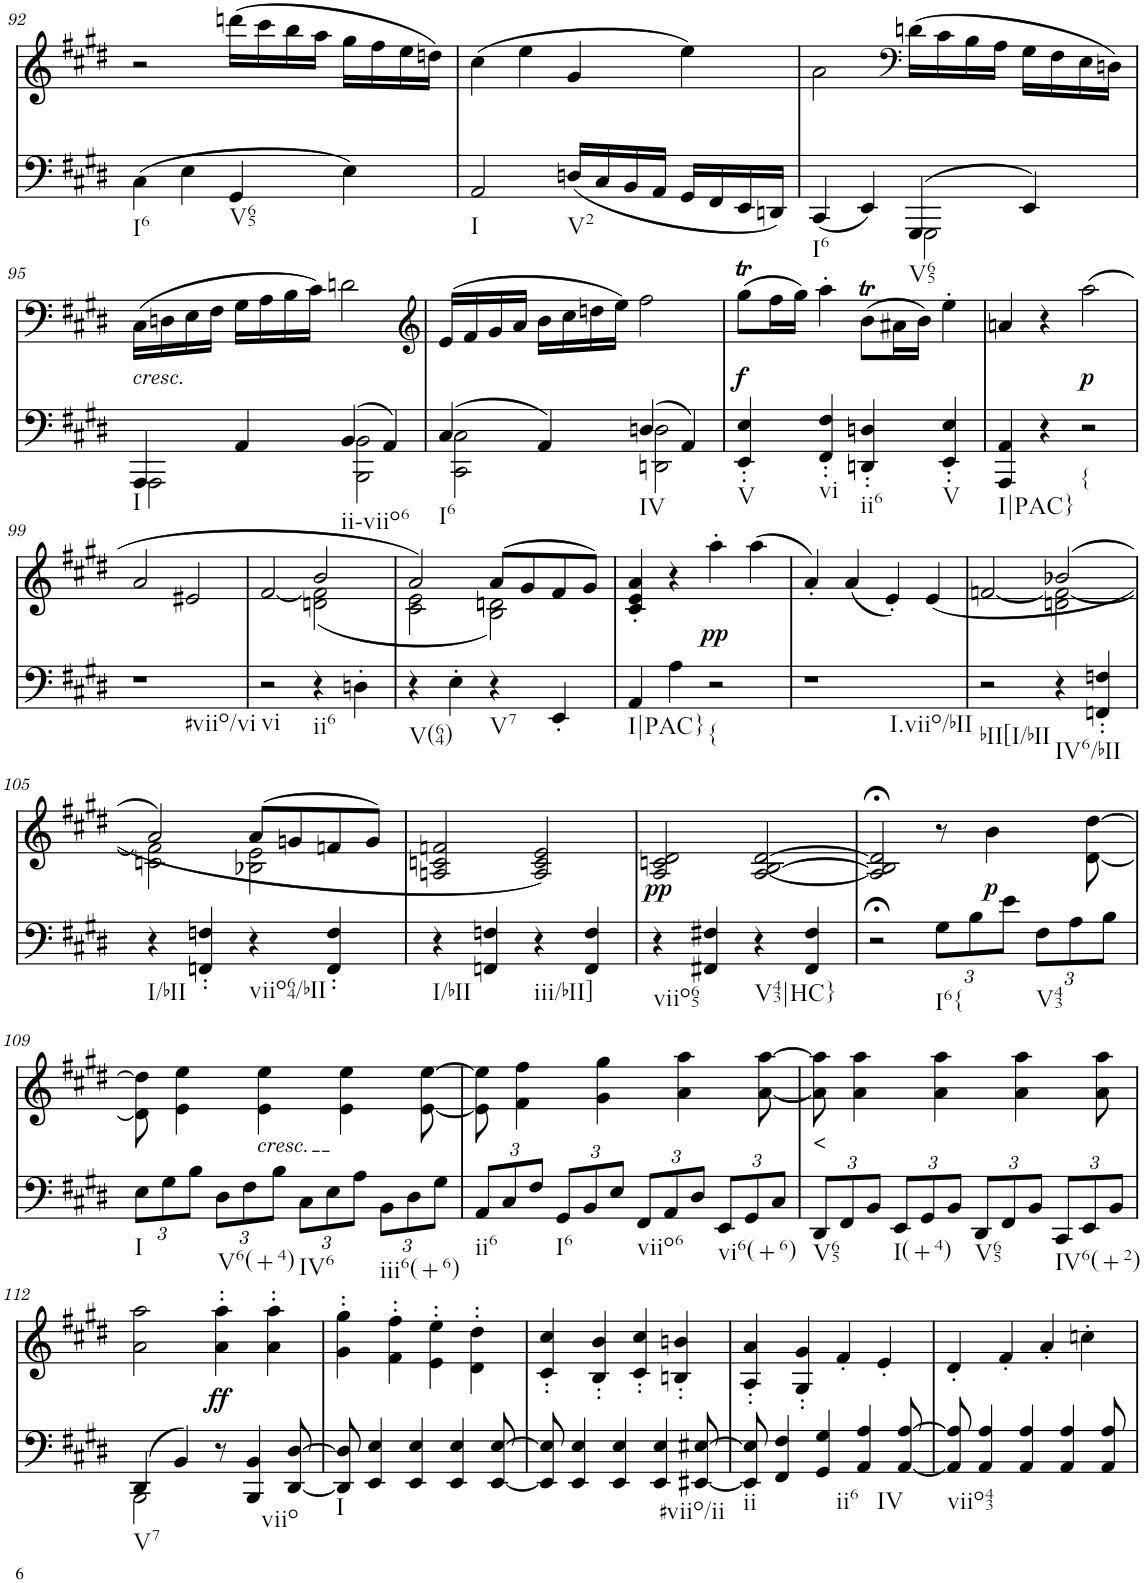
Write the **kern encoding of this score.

**kern	**kern	**text	**dynam
*part2	*part1	*part1	*part1
*staff2	*staff1	*staff1	*staff1
*I"Piano	*I"Piano	*	*
*I'Pno	*I'Pno	*	*
!!LO:PB:g=z
*clefF4	*clefG2	*	*
*k[f#c#g#d#]	*k[f#c#g#d#]	*	*
*M2/2	*M2/2	*	*
=92	=92	=92	=92
!LO:TX:b:t=I6	!	!	!
(4C#\	2r	.	.
4E\	.	.	.
!LO:TX:b:t=V65	!	!	!
4GG#/	(16dddn\LL	.	.
.	16ccc#\	.	.
.	16bb\	.	.
.	16aa\JJ	.	.
4E\)	16gg#\LL	.	.
.	16ff#\	.	.
.	16ee\	.	.
.	16ddn\JJ)	.	.
=93	=93	=93	=93
!LO:TX:b:t=I	!	!	!
2AA/	(4cc#\	.	.
.	4ee\	.	.
!LO:TX:b:t=V2	!	!	!
(16Dn/LL	4g#/	.	.
16C#/	.	.	.
16BB/	.	.	.
16AA/JJ	.	.	.
16GG#/LL	4ee\)	.	.
16FF#/	.	.	.
16EE/	.	.	.
16DDn/JJ)	.	.	.
=94	=94	=94	=94
*^	*	*	*
!LO:TX:b:t=I6	!	!	!	!
(4CC#/	2ryy	2a\	.	.
4EE/)	.	.	.	.
*	*	*clefF4	*	*
!LO:TX:b:t=V65	!	!	!	!
(4GGG#/	2GGG#\	(16dn\LL	.	.
.	.	16c#\	.	.
.	.	16B\	.	.
.	.	16A\JJ	.	.
4EE/)	.	16G#\LL	.	.
.	.	16F#\	.	.
.	.	16E\	.	.
.	.	16Dn\JJ)	.	.
!!LO:LB:g=z
=95	=95	=95	=95	=95
!	!	!LO:TX:b:i:t=cresc.	!	!
!LO:TX:b:t=I	!	!	!	!
!	!	!	!LO:LY:b	!
4AAA/	2AAA\	(16C#\LL	<	.
.	.	16Dn\	.	.
.	.	16E\	.	.
.	.	16F#\JJ	.	.
4AA/	.	16G#\LL	.	.
.	.	16A\	.	.
.	.	16B\	.	.
.	.	16c#\JJ)	.	.
!LO:TX:b:t=ii-viio6	!	!	!	!
(4BB/	2BBB\ 2BB\	2dn\	.	.
4AA/)	.	.	.	.
=96	=96	=96	=96	=96
*	*	*clefG2	*	*
!LO:TX:b:t=I6	!	!	!	!
(4C#/	2CC#\ 2C#\	(16e/LL	.	.
.	.	16f#/	.	.
.	.	16g#/	.	.
.	.	16a/JJ	.	.
4AA/)	.	16b\LL	.	.
.	.	16cc#\	.	.
.	.	16ddn\	.	.
.	.	16ee\JJ)	.	.
!LO:TX:b:t=IV	!	!	!	!
(4Dn/	2DDn\ 2D\	2ff#\	.	.
4AA/)	.	.	.	.
*v	*v	*	*	*
=97	=97	=97	=97
!LO:TX:b:t=V	!	!	!
!	!	!LO:LY:b	!LO:DY:b
4EE/' 4E/'	(8gg#t\L	f	f
.	16ff#\L	.	.
.	16gg#\JJ)	.	.
!LO:TX:b:t=vi	!	!	!
4FF#/' 4F#/'	4aa'\	.	.
!LO:TX:b:t=ii6	!	!	!
4DDn/' 4Dn/'	(8bT\L	.	.
.	16a#X\L	.	.
.	16b\JJ)	.	.
!LO:TX:b:t=V	!	!	!
4EE/' 4E/'	4ee'\	.	.
=98	=98	=98	=98
!LO:TX:b:t=I|PAC}	!	!	!
4AAA/ 4AA/	4an/	.	.
4r	4r	.	.
!LO:TX:b:t={	!	!	!
!	!	!LO:LY:b	!LO:DY:b
2r	(2aa\	p	p
!!LO:LB:g=z
=99	=99	=99	=99
!LO:TX:b:t=#viio/vi	!	!	!
1r	2a/	.	.
.	2e#X/	.	.
=100	=100	=100	=100
*	*^	*	*
!LO:TX:b:t=vi	!	!	!	!
2r	[2f#/	2ryy	.	.
!LO:TX:b:t=ii6	!	!	!	!
4r	2b/	(2dn\ 2f#\]	.	.
4Dn'\	.	.	.	.
=101	=101	=101	=101	=101
!LO:TX:b:t=V(64)	!	!	!	!
4r	2a/)	2c#\ 2e\	.	.
4E'\	.	.	.	.
!LO:TX:b:t=V7	!	!	!	!
4r	(8a/L	2B\ 2dn\)	.	.
.	8g#/	.	.	.
4EE'/	8f#/	.	.	.
.	8g#/J)	.	.	.
*	*v	*v	*	*
=102	=102	=102	=102
!LO:TX:b:t=I|PAC}	!	!	!
4AA/	4c#/' 4e/' 4a/'	.	.
4A\	4r	.	.
!LO:TX:b:t={	!	!	!
!	!	!LO:LY:b	!LO:DY:b
2r	4aa'\	pp	pp
.	(4aa\	.	.
=103	=103	=103	=103
!LO:TX:b:t=I.viio/bII	!	!	!
1r	4a'/)	.	.
.	(4a/	.	.
.	4e'/)	.	.
.	(<4e/	.	.
=104	=104	=104	=104
*	*^	*	*
!LO:TX:b:t=bII[I/bII	!	!	!	!
2r	[2fn/	2ryy	.	.
!LO:TX:b:t=IV6/bII	!	!	!	!
4r	(2b-X/	2dn\ 2f\_	.	.
4FFn/' 4Fn/'	.	.	.	.
!!LO:LB:g=z	!!
=105	=105	=105	=105	=105
!LO:TX:b:t=I/bII	!	!	!	!
4r	2a/)	2cn\ 2f\]	.	.
4FFn/' 4Fn/'	.	.	.	.
!LO:TX:b:t=viio64/bII	!	!	!	!
4r	(8a/L	2B-X\ 2e\	.	.
.	8gn/	.	.	.
4FF/' 4F/'	8fn/	.	.	.
.	8g/J)	.	.	.
*	*v	*v	*	*
=106	=106	=106	=106
!LO:TX:b:t=I/bII	!	!	!
4r	2An/ 2cn/ 2fn/	.	.
4FFn/ 4Fn/	.	.	.
!LO:TX:b:t=iii/bII]	!	!	!
4r	2A/ 2c/ 2e/)	.	.
4FF/ 4F/	.	.	.
=107	=107	=107	=107
!LO:TX:b:t=viio65	!	!	!
!	!	!LO:LY:b	!LO:DY:b
4r	2A/ 2cn/ 2d#/	pp	pp
4FF#X/ 4F#X/	.	.	.
!LO:TX:b:t=V43|HC}	!	!	!
4r	[2A/ [2B/ [2d#/	.	.
4FF#/ 4F#/	.	.	.
=108	=108	=108	=108
2r;<	2A/];< 2B/];< 2d#/];<	.	.
*Xbrackettup	*	*	*
!LO:TX:b:t=I6{	!	!	!
12G#\L	8r	.	.
12B\	.	.	.
!	!	!LO:LY:b	!LO:DY:b
.	4b\	p	p
12e\J	.	.	.
!LO:TX:b:t=V43	!	!	!
12F#\L	.	.	.
12A\	.	.	.
.	[8d#\ [8dd#\	.	.
12B\J	.	.	.
!!LO:LB:g=z
=109	=109	=109	=109
!LO:TX:b:t=I	!	!	!
!	!	!LO:LY:b	!
12E\L	8d#\] 8dd#\]	<	.
12G#\	.	.	.
.	4e\ 4ee\	.	.
12B\J	.	.	.
!LO:TX:b:t=V6(+4)	!	!	!
12D#\L	.	.	.
12F#\	.	.	.
!	!LO:TX:b:i:t=cresc.	!	!
.	4e\ 4ee\	.	.
12B\J	.	.	.
!LO:TX:b:t=IV6	!	!	!
12C#\L	.	.	.
12E\	.	.	.
.	4e\ 4ee\	.	.
12A\J	.	.	.
!LO:TX:b:t=iii6(+6)	!	!	!
12BB\L	.	.	.
12D#\	.	.	.
.	[8e\ [8ee\	.	.
12G#\J	.	.	.
=110	=110	=110	=110
!LO:TX:b:t=ii6	!	!	!
12AA/L	8e\] 8ee\]	.	.
12C#/	.	.	.
.	4f#\ 4ff#\	.	.
12F#/J	.	.	.
!LO:TX:b:t=I6	!	!	!
12GG#/L	.	.	.
12BB/	.	.	.
.	4g#\ 4gg#\	.	.
12E/J	.	.	.
!LO:TX:b:t=viio6	!	!	!
12FF#/L	.	.	.
12AA/	.	.	.
.	4a\ 4aa\	.	.
12D#/J	.	.	.
!LO:TX:b:t=vi6(+6)	!	!	!
12EE/L	.	.	.
12GG#/	.	.	.
.	[8a\ [8aa\	.	.
12C#/J	.	.	.
=111	=111	=111	=111
!LO:TX:b:t=V65	!	!	!
!	!	!LO:LY:b	!
12DD#/L	8a\] 8aa\]	<	.
12FF#/	.	.	.
.	4a\ 4aa\	.	.
12BB/J	.	.	.
!LO:TX:b:t=I(+4)	!	!	!
12EE/L	.	.	.
12GG#/	.	.	.
.	4a\ 4aa\	.	.
12BB/J	.	.	.
!LO:TX:b:t=V65	!	!	!
12DD#/L	.	.	.
12FF#/	.	.	.
.	4a\ 4aa\	.	.
12BB/J	.	.	.
!LO:TX:b:t=IV6(+2)	!	!	!
12CC#/L	.	.	.
12EE/	.	.	.
.	8a\ 8aa\	.	.
12BB/J	.	.	.
!!LO:LB:g=z
=112	=112	=112	=112
*^	*	*	*
!LO:TX:b:t=V7	!	!	!	!
(4DD#/	2BBB\	2a\ 2aa\	.	.
4BB/)	.	.	.	.
!	!	!	!LO:LY:b	!LO:DY:b
8r	2ryy	4a\' 4aa\'	ff	ff
!LO:TX:b:t=viio	!	!	!	!
4BBB/ 4BB/	.	.	.	.
.	.	4a\' 4aa\'	.	.
[8DD#/ [8D#/	.	.	.	.
*v	*v	*	*	*
=113	=113	=113	=113
!LO:TX:b:t=I	!	!	!
8DD#/] 8D#/]	4g#\' 4gg#\'	.	.
4EE/ 4E/	.	.	.
.	4f#\' 4ff#\'	.	.
4EE/ 4E/	.	.	.
.	4e\' 4ee\'	.	.
4EE/ 4E/	.	.	.
.	4d#\' 4dd#\'	.	.
[8EE/ [8E/	.	.	.
=114	=114	=114	=114
8EE/] 8E/]	4c#/' 4cc#/'	.	.
4EE/ 4E/	.	.	.
.	4B/' 4b/'	.	.
4EE/ 4E/	.	.	.
.	4c#/' 4cc#/'	.	.
4EE/ 4E/	.	.	.
.	4Bn/' 4bn/'	.	.
!LO:TX:b:t=#viio/ii	!	!	!
[8EE#X/ [8E#X/	.	.	.
=115	=115	=115	=115
!LO:TX:b:t=ii	!	!	!
8EE#/] 8E#/]	4A/' 4a/'	.	.
4FF#/ 4F#/	.	.	.
.	4G#/' 4g#/'	.	.
!LO:TX:b:t=ii6	!	!	!
4GG#/ 4G#/	.	.	.
.	4f#'/	.	.
!LO:TX:b:t=IV	!	!	!
4AA/ 4A/	.	.	.
.	4e'/	.	.
[8AA/ [8A/	.	.	.
=116	=116	=116	=116
!LO:TX:b:t=viio43	!	!	!
8AA/] 8A/]	4d#'/	.	.
4AA/ 4A/	.	.	.
.	4f#'/	.	.
4AA/ 4A/	.	.	.
.	4a'/	.	.
4AA/ 4A/	.	.	.
.	4ccn'\	.	.
8AA/ 8A/	.	.	.
=	=	=	=
*-	*-	*-	*-
